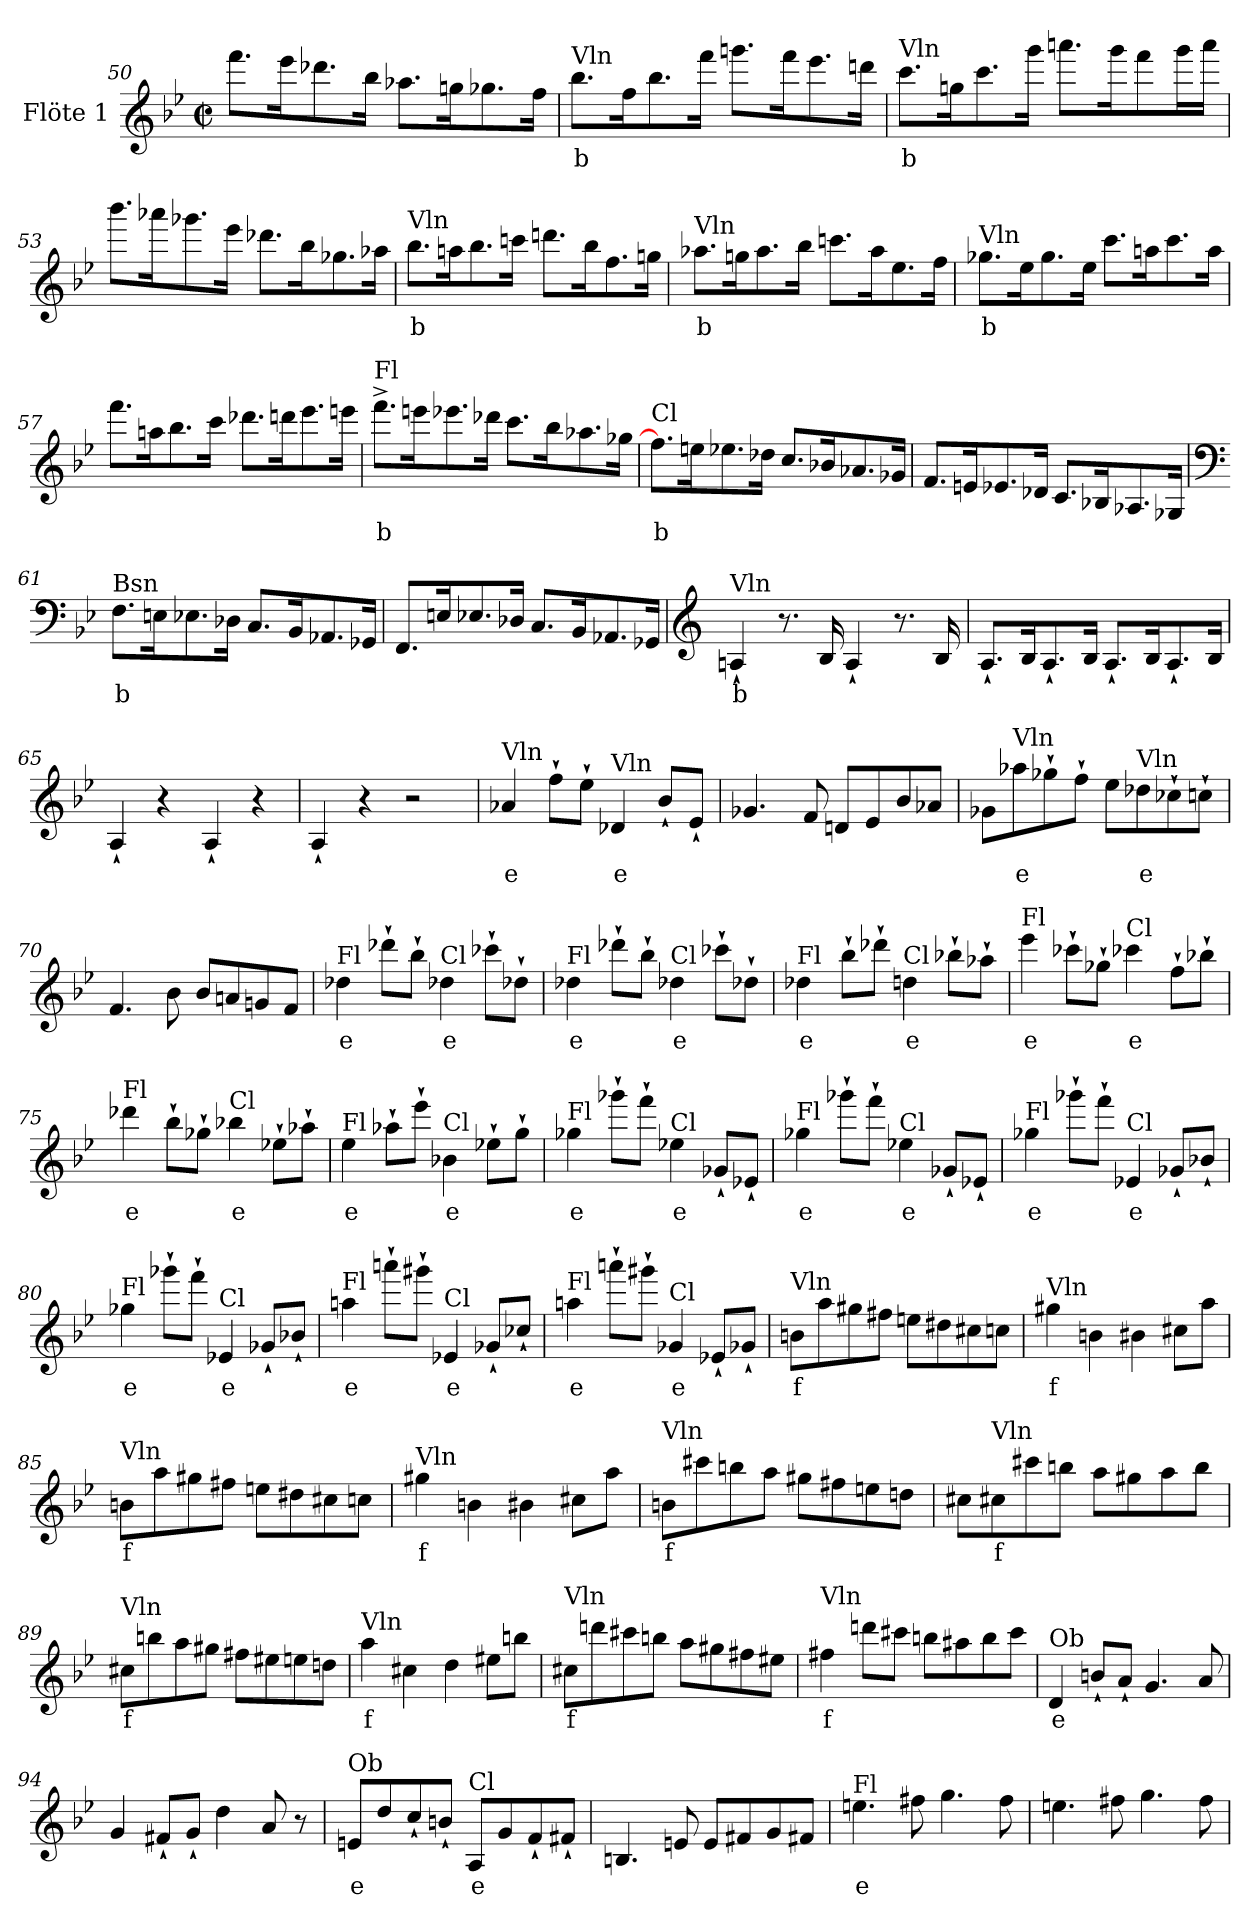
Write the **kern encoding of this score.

**kern	**text
*part1	*part1
*staff1	*staff1
*I"Flöte 1	*
*I'Fl. 1	*
*clefG2	*
*k[b-e-]	*
*M2/2	*
*met(c|)	*
=50	=50
8.fff\L	.
16eee-\K	.
8.ddd-X\	.
16bb-\Jk	.
8.aa-X\L	.
16ggn\K	.
8.gg-X\	.
16ff\Jk	.
=51	=51
!LO:TX:a:t=Vln	!
!	!LO:LY:color=#FF0000
8.bb-\L	b
16ff\K	.
8.bb-\	.
16fff\Jk	.
8.gggn\L	.
16fff\K	.
8.eee-\	.
16dddn\Jk	.
=52	=52
!LO:TX:a:t=Vln	!
!	!LO:LY:color=#FF0000
8.ccc\L	b
16ggn\K	.
8.ccc\	.
16ggg\Jk	.
8.aaan\L	.
16ggg\K	.
8fff\	.
16ggg\L	.
16aaa\JJ	.
=53	=53
8.bbb-\L	.
16aaa-X\K	.
8.ggg-X\	.
16eee-\Jk	.
8.ddd-X\L	.
16bb-\K	.
8.gg-X\	.
16aa-X\Jk	.
=54	=54
!LO:TX:a:t=Vln	!
!	!LO:LY:color=#FF0000
8.bb-\L	b
16aan\K	.
8.bb-\	.
16cccn\Jk	.
8.dddn\L	.
16bb-\K	.
8.ff\	.
16ggn\Jk	.
=55	=55
!LO:TX:a:t=Vln	!
!	!LO:LY:color=#FF0000
8.aa-X\L	b
16ggn\K	.
8.aa-\	.
16bb-\Jk	.
8.cccn\L	.
16aa-\K	.
8.ee-\	.
16ff\Jk	.
=56	=56
!LO:TX:a:t=Vln	!
!	!LO:LY:color=#FF0000
8.gg-X\L	b
16ee-\K	.
8.gg-\	.
16ee-\Jk	.
8.ccc\L	.
16aan\K	.
8.ccc\	.
16aa\Jk	.
=57	=57
8.fff\L	.
16aan\K	.
8.bb-\	.
16ccc\Jk	.
8.ddd-X\L	.
16dddn\K	.
8.eee-\	.
16eeen\Jk	.
=58	=58
!LO:TX:a:t=Fl	!
!	!LO:LY:color=#FF0000
8.fff^\L	b
16eeen\K	.
8.eee-X\	.
16ddd-X\Jk	.
8.ccc\L	.
16bb-\K	.
8.aa-X\	.
16gg-X\Jk	.
=59	=59
!LO:TX:a:t=Cl	!
!	!LO:LY:color=#FF0000
8.ff\L]	b
16ee\K	.
8.ee-X\	.
16dd-X\Jk	.
8.cc/L	.
16b-X/K	.
8.a-X/	.
16g-X/Jk	.
=60	=60
8.f/L	.
16e/K	.
8.e-X/	.
16d-X/Jk	.
8.c/L	.
16B-X/K	.
8.A-X/	.
16G-X/Jk	.
=61	=61
*clefF4	*
!LO:TX:a:t=Bsn	!
!	!LO:LY:color=#FF0000
8.F\L	b
16En\K	.
8.E-X\	.
16D-X\Jk	.
8.C/L	.
16BB-/K	.
8.AA-X/	.
16GG-X/Jk	.
=62	=62
8.FF/L	.
16En/K	.
8.E-X/	.
16D-X/Jk	.
8.C/L	.
16BB-/K	.
8.AA-X/	.
16GG-X/Jk	.
=63	=63
*clefG2	*
!LO:TX:a:t=Vln	!
!	!LO:LY:color=#FF0000
4An`	b
8.r	.
16B-	.
4A`	.
8.r	.
16B-	.
=64	=64
8.A`/L	.
16B-/K	.
8.A`/	.
16B-/Jk	.
8.A`/L	.
16B-/K	.
8.A`/	.
16B-/Jk	.
=65	=65
4A`	.
4r	.
4A`	.
4r	.
=66	=66
4A`	.
4r	.
2r	.
=67	=67
!LO:TX:a:t=Vln	!
!	!LO:LY:color=#FF0000
4a-X	e
8ff`\L	.
8ee-`\J	.
!LO:TX:a:t=Vln	!
!	!LO:LY:color=#FF0000
4d-X	e
8b-`/L	.
8e-`/J	.
=68	=68
4.g-X	.
8f	.
8dn/L	.
8e-/	.
8b-/	.
8a-X/J	.
=69	=69
8g-X\L	.
!LO:TX:a:t=Vln	!
!	!LO:LY:color=#FF0000
8aa-X\	e
8gg-X`\	.
8ff`\J	.
8ee-\L	.
!LO:TX:a:t=Vln	!
!	!LO:LY:color=#FF0000
8dd-X\	e
8cc-X`\	.
8ccn`\J	.
=70	=70
4.f	.
8b-	.
8b-/L	.
8an/	.
8gn/	.
8f/J	.
=71	=71
!LO:TX:a:t=Fl	!
!	!LO:LY:color=#FF0000
4dd-X	e
8ddd-X`\L	.
8bb-`\J	.
!LO:TX:a:t=Cl	!
!	!LO:LY:color=#FF0000
4dd-X	e
8ccc-X`\L	.
8dd-X`\J	.
=72	=72
!LO:TX:a:t=Fl	!
!	!LO:LY:color=#FF0000
4dd-X	e
8ddd-X`\L	.
8bb-`\J	.
!LO:TX:a:t=Cl	!
!	!LO:LY:color=#FF0000
4dd-X	e
8ccc-X`\L	.
8dd-X`\J	.
=73	=73
!LO:TX:a:t=Fl	!
!	!LO:LY:color=#FF0000
4dd-X	e
8bb-`\L	.
8ddd-X`\J	.
!LO:TX:a:t=Cl	!
!	!LO:LY:color=#FF0000
4dd	e
8bb-X`\L	.
8aa-X`\J	.
=74	=74
!LO:TX:a:t=Fl	!
!	!LO:LY:color=#FF0000
4eee-	e
8ccc-X`\L	.
8gg-X`\J	.
!LO:TX:a:t=Cl	!
!	!LO:LY:color=#FF0000
4ccc-X	e
8ff`\L	.
8bb-X`\J	.
=75	=75
!LO:TX:a:t=Fl	!
!	!LO:LY:color=#FF0000
4ddd-X	e
8bb-`\L	.
8gg-X`\J	.
!LO:TX:a:t=Cl	!
!	!LO:LY:color=#FF0000
4bb-X	e
8ee-X`\L	.
8aa-X`\J	.
=76	=76
!LO:TX:a:t=Fl	!
!	!LO:LY:color=#FF0000
4ee-	e
8aa-X`\L	.
8eee-`\J	.
!LO:TX:a:t=Cl	!
!	!LO:LY:color=#FF0000
4b-X	e
8ee-X`\L	.
8gg`\J	.
=77	=77
!LO:TX:a:t=Fl	!
!	!LO:LY:color=#FF0000
4gg-X	e
8ggg-X`\L	.
8fff`\J	.
!LO:TX:a:t=Cl	!
!	!LO:LY:color=#FF0000
4ee-X	e
8g-X`/L	.
8e-X`/J	.
=78	=78
!LO:TX:a:t=Fl	!
!	!LO:LY:color=#FF0000
4gg-X	e
8ggg-X`\L	.
8fff`\J	.
!LO:TX:a:t=Cl	!
!	!LO:LY:color=#FF0000
4ee-X	e
8g-X`/L	.
8e-X`/J	.
=79	=79
!LO:TX:a:t=Fl	!
!	!LO:LY:color=#FF0000
4gg-X	e
8ggg-X`\L	.
8fff`\J	.
!LO:TX:a:t=Cl	!
!	!LO:LY:color=#FF0000
4e-X	e
8g-X`/L	.
8b-X`/J	.
=80	=80
!LO:TX:a:t=Fl	!
!	!LO:LY:color=#FF0000
4gg-X	e
8ggg-X`\L	.
8fff`\J	.
!LO:TX:a:t=Cl	!
!	!LO:LY:color=#FF0000
4e-X	e
8g-X`/L	.
8b-X`/J	.
=81	=81
!LO:TX:a:t=Fl	!
!	!LO:LY:color=#FF0000
4aan	e
8aaan`\L	.
8ggg#X`\J	.
!LO:TX:a:t=Cl	!
!	!LO:LY:color=#FF0000
4e-X	e
8g-X`/L	.
8cc-X`/J	.
=82	=82
!LO:TX:a:t=Fl	!
!	!LO:LY:color=#FF0000
4aan	e
8aaan`\L	.
8ggg#X`\J	.
!LO:TX:a:t=Cl	!
!	!LO:LY:color=#FF0000
4g-X	e
8e-X`/L	.
8g-X`/J	.
=83	=83
!LO:TX:a:t=Vln	!
!	!LO:LY:color=#FF0000
8bn\L	f
8aa\	.
8gg#X\	.
8ff#X\J	.
8een\L	.
8dd#X\	.
8cc#X\	.
8ccn\J	.
=84	=84
!LO:TX:a:t=Vln	!
!	!LO:LY:color=#FF0000
4gg#X	f
4bn	.
4b#X	.
8cc#X\L	.
8aa\J	.
=85	=85
!LO:TX:a:t=Vln	!
!	!LO:LY:color=#FF0000
8bn\L	f
8aa\	.
8gg#X\	.
8ff#X\J	.
8een\L	.
8dd#X\	.
8cc#X\	.
8ccn\J	.
=86	=86
!LO:TX:a:t=Vln	!
!	!LO:LY:color=#FF0000
4gg#X	f
4bn	.
4b#X	.
8cc#X\L	.
8aa\J	.
=87	=87
!LO:TX:a:t=Vln	!
!	!LO:LY:color=#FF0000
8bn\L	f
8ccc#X\	.
8bbn\	.
8aa\J	.
8gg#X\L	.
8ff#X\	.
8eeni\	.
8ddn\J	.
=88	=88
8cc#X\L	.
!LO:TX:a:t=Vln	!
!	!LO:LY:color=#FF0000
8cc#X\	f
8ccc#X\	.
8bb\J	.
8aa\L	.
8gg#X\	.
8aa\	.
8bb\J	.
=89	=89
!LO:TX:a:t=Vln	!
!	!LO:LY:color=#FF0000
8cc#X\L	f
8bbn\	.
8aa\	.
8gg#X\J	.
8ff#X\L	.
8ee#X\	.
8een\	.
8ddn\J	.
=90	=90
!LO:TX:a:t=Vln	!
!	!LO:LY:color=#FF0000
4aa	f
4cc#X	.
4dd	.
8ee#X\L	.
8bbn\J	.
=91	=91
!LO:TX:a:t=Vln	!
!	!LO:LY:color=#FF0000
8cc#X\L	f
8dddn\	.
8ccc#X\	.
8bbn\J	.
8aa\L	.
8gg#X\	.
8ff#X\	.
8ee#X\J	.
=92	=92
!LO:TX:a:t=Vln	!
!	!LO:LY:color=#FF0000
4ff#X	f
8dddn\L	.
8ccc#X\J	.
8bbn\L	.
8aa#X\	.
8bb\	.
8ccc#\J	.
=93	=93
!LO:TX:a:t=Ob	!
!	!LO:LY:color=#FF0000
4d	e
8bn`/L	.
8a`/J	.
4.g	.
8a	.
=94	=94
4g	.
8f#X`/L	.
8g`/J	.
4dd	.
8a	.
8r	.
=95	=95
!LO:TX:a:t=Ob	!
!	!LO:LY:color=#FF0000
8eni/L	e
8dd/	.
8cc`/	.
8bn`/J	.
!LO:TX:a:t=Cl	!
!	!LO:LY:color=#FF0000
8A/L	e
8g/	.
8f`/	.
8f#X`/J	.
=96	=96
4.B	.
8e	.
8e/L	.
8f#X/	.
8g/	.
8f#X/J	.
=97	=97
!LO:TX:a:t=Fl	!
!	!LO:LY:color=#FF0000
4.een	e
8ff#X	.
4.gg	.
8ff#	.
=98	=98
4.een	.
8ff#X	.
4.gg	.
8ff#	.
=	=
*-	*-
